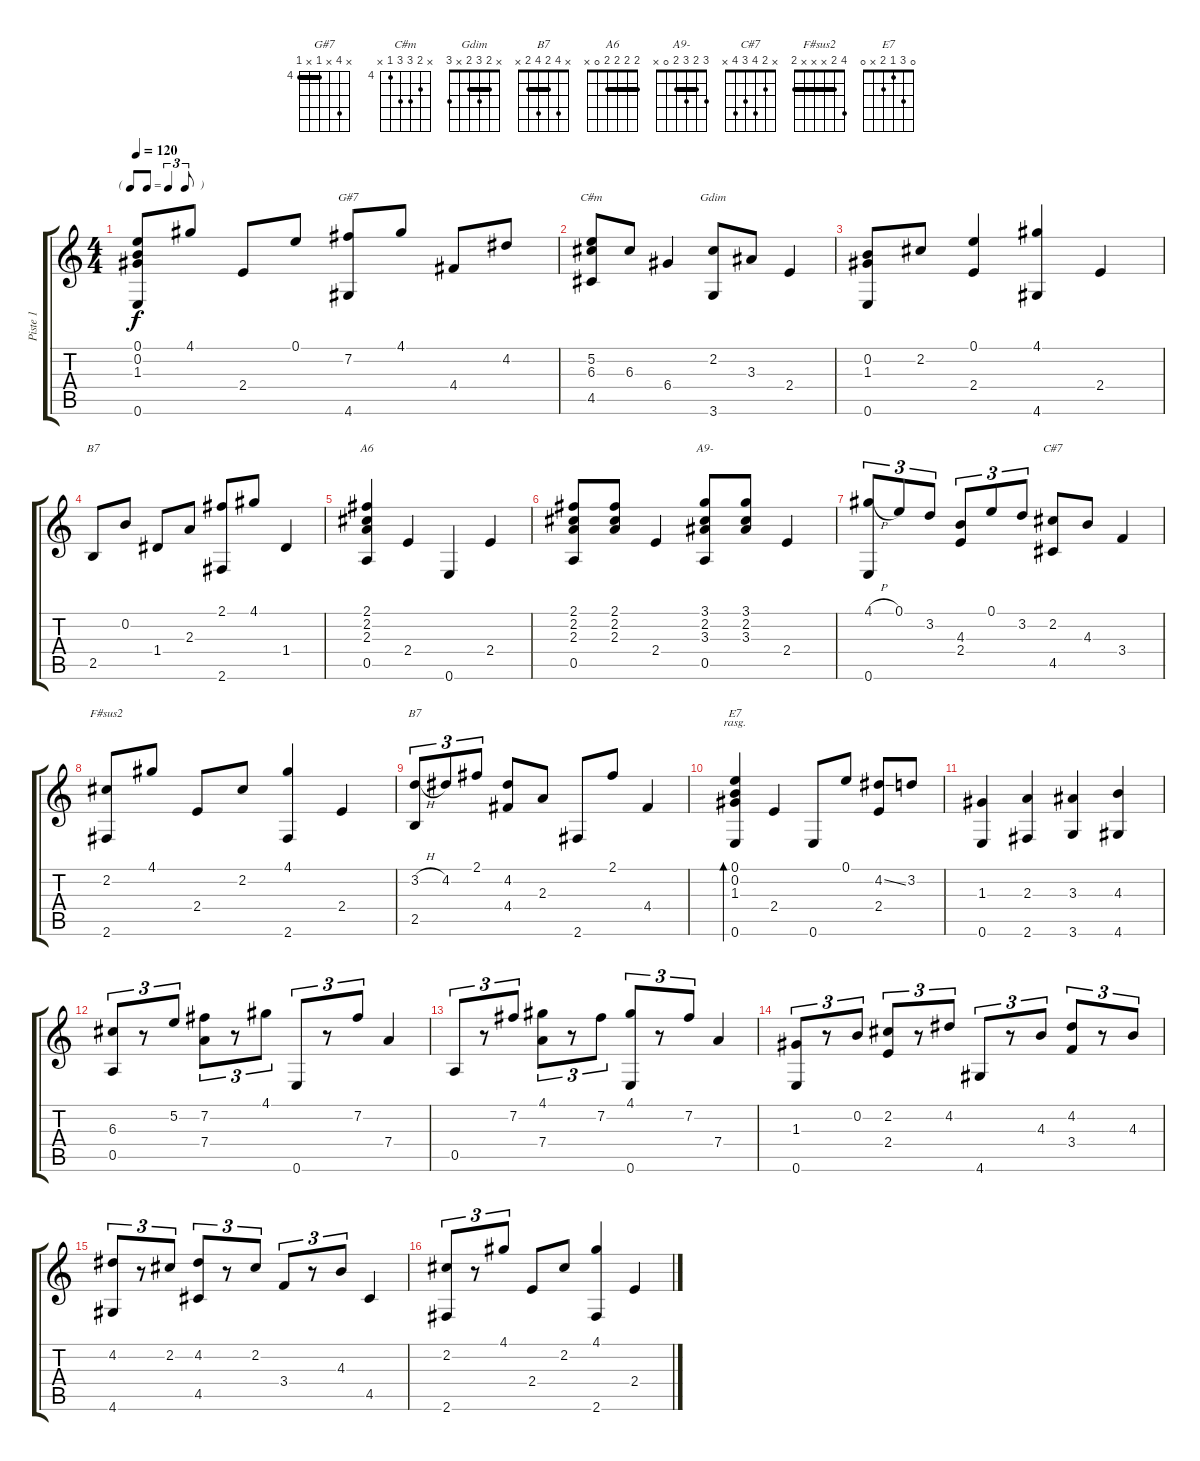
\track ("Piste 1" "Piste 1") {instrument acousticguitarnylon}
\staff {score tabs}
\tuning (E4 B3 G3 D3 A2 E2) {hide}
\chord ("G#7" x 7 x 4 x 4) {firstfret 4 barre 4}
\chord ("C#m" x 5 6 6 4 x) {firstfret 4}
\chord ("Gdim" x 2 3 2 x 3) {barre 2}
\chord ("B7" x 0 2 1 2 x)
\chord ("A6" 2 2 2 2 0 x) {barre 2}
\chord ("A9-" 3 2 3 2 0 x) {barre 2}
\chord ("C#7" x 2 4 3 4 x)
\chord ("F#sus2" 4 2 x x x 2) {barre 2}
\chord ("B7" x 4 2 4 2 x) {barre 2}
\chord ("E7" 0 3 1 2 x 0)
\ts (4 4)
\tf triplet8th
\tempo 120
\clef g2
\ks c
(0.1 0.2 1.3 0.6).8{dy f} 4.1.8 2.4.8 0.1.8 (7.2 4.6).8{ch "G#7"} 4.1.8 4.4.8 4.2.8 |
(5.2 6.3 4.5).8{ch "C#m"} 6.3.8 6.4.4 (2.2 3.6).8{ch "Gdim"} 3.3.8 2.4.4 |
(0.2 1.3 0.6).8 2.2.8 (0.1 2.4).4 (4.1 4.6).4 2.4.4 |
2.5.8{ch "B7"} 0.2.8 1.4.8 2.3.8 (2.1 2.6).8 4.1.8 1.4.4 |
(2.1 2.2 2.3 0.5).4{ch "A6"} 2.4.4 0.6.4 2.4.4 |
(2.1 2.2 2.3 0.5).8 (2.1 2.2 2.3).8 2.4.4 (3.1 2.2 3.3 0.5).8{ch "A9-"} (3.1 2.2 3.3).8 2.4.4 |
(4.1{h} 0.6).8{tu (3 2)} 0.1.8{tu (3 2)} 3.2.8{tu (3 2)} (4.3 2.4).8{tu (3 2)} 0.1.8{tu (3 2)} 3.2.8{tu (3 2)} (2.2 4.5).8{ch "C#7"} 4.3.8 3.4.4 |
(2.2 2.6).8{ch "F#sus2"} 4.1.8 2.4.8 2.2.8 (4.1 2.6).4 2.4.4 |
(3.2{h} 2.5).8{tu (3 2) ch "B7"} 4.2.8{tu (3 2)} 2.1.8{tu (3 2)} (4.2 4.4).8 2.3.8 2.6.8 2.1.8 4.4.4 |
(0.1 0.2 1.3 0.6).4{bd 480 ch "E7" rasg ii} 2.4.4 0.6.8 0.1.8 (4.2{ss} 2.4).8 3.2.8 |
(1.3 0.6).4 (2.3 2.6).4 (3.3 3.6).4 (4.3 4.6).4 |
(6.3 0.5).8{tu (3 2)} r.8{tu (3 2)} 5.2.8{tu (3 2)} (7.2 7.4).8{tu (3 2)} r.8{tu (3 2)} 4.1.8{tu (3 2)} 0.6.8{tu (3 2)} r.8{tu (3 2)} 7.2.8{tu (3 2)} 7.4.4 |
0.5.8{tu (3 2)} r.8{tu (3 2)} 7.2.8{tu (3 2)} (4.1 7.4).8{tu (3 2)} r.8{tu (3 2)} 7.2.8{tu (3 2)} (4.1 0.6).8{tu (3 2)} r.8{tu (3 2)} 7.2.8{tu (3 2)} 7.4.4 |
(1.3 0.6).8{tu (3 2)} r.8{tu (3 2)} 0.2.8{tu (3 2)} (2.2 2.4).8{tu (3 2)} r.8{tu (3 2)} 4.2.8{tu (3 2)} 4.6.8{tu (3 2)} r.8{tu (3 2)} 4.3.8{tu (3 2)} (4.2 3.4).8{tu (3 2)} r.8{tu (3 2)} 4.3.8{tu (3 2)} |
(4.2 4.6).8{tu (3 2)} r.8{tu (3 2)} 2.2.8{tu (3 2)} (4.2 4.5).8{tu (3 2)} r.8{tu (3 2)} 2.2.8{tu (3 2)} 3.4.8{tu (3 2)} r.8{tu (3 2)} 4.3.8{tu (3 2)} 4.5.4 |
(2.2 2.6).8{tu (3 2)} r.8{tu (3 2)} 4.1.8{tu (3 2)} 2.4.8 2.2.8 (4.1 2.6).4 2.4.4
